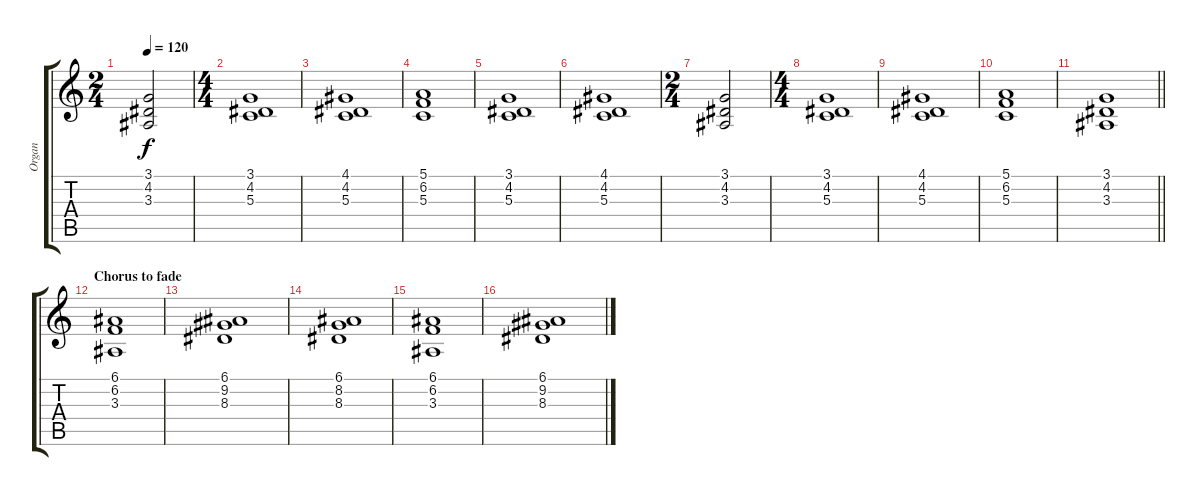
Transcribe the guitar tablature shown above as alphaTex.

\track ("Organ" "Organ") {instrument drawbarorgan}
\staff {score tabs}
\tuning (E4 B3 G3 D3 A2 E2) {hide}
\ts (2 4)
\tempo 120
\clef g2
\ks c
(3.1 4.2 3.3).2{dy f} |
\ts (4 4)
(3.1 4.2 5.3).1 |
(4.1 4.2 5.3).1 |
(5.1 6.2 5.3).1 |
(3.1 4.2 5.3).1 |
(4.1 4.2 5.3).1 |
\ts (2 4)
(3.1 4.2 3.3).2 |
\ts (4 4)
(3.1 4.2 5.3).1 |
(4.1 4.2 5.3).1 |
(5.1 6.2 5.3).1 |
\barLineRight lightlight
(3.1 4.2 3.3).1 |
\section ("" "Chorus to fade")
(6.1 6.2 3.3).1 |
(6.1 9.2 8.3).1 |
(6.1 8.2 8.3).1 |
(6.1 6.2 3.3).1 |
(6.1 9.2 8.3).1
